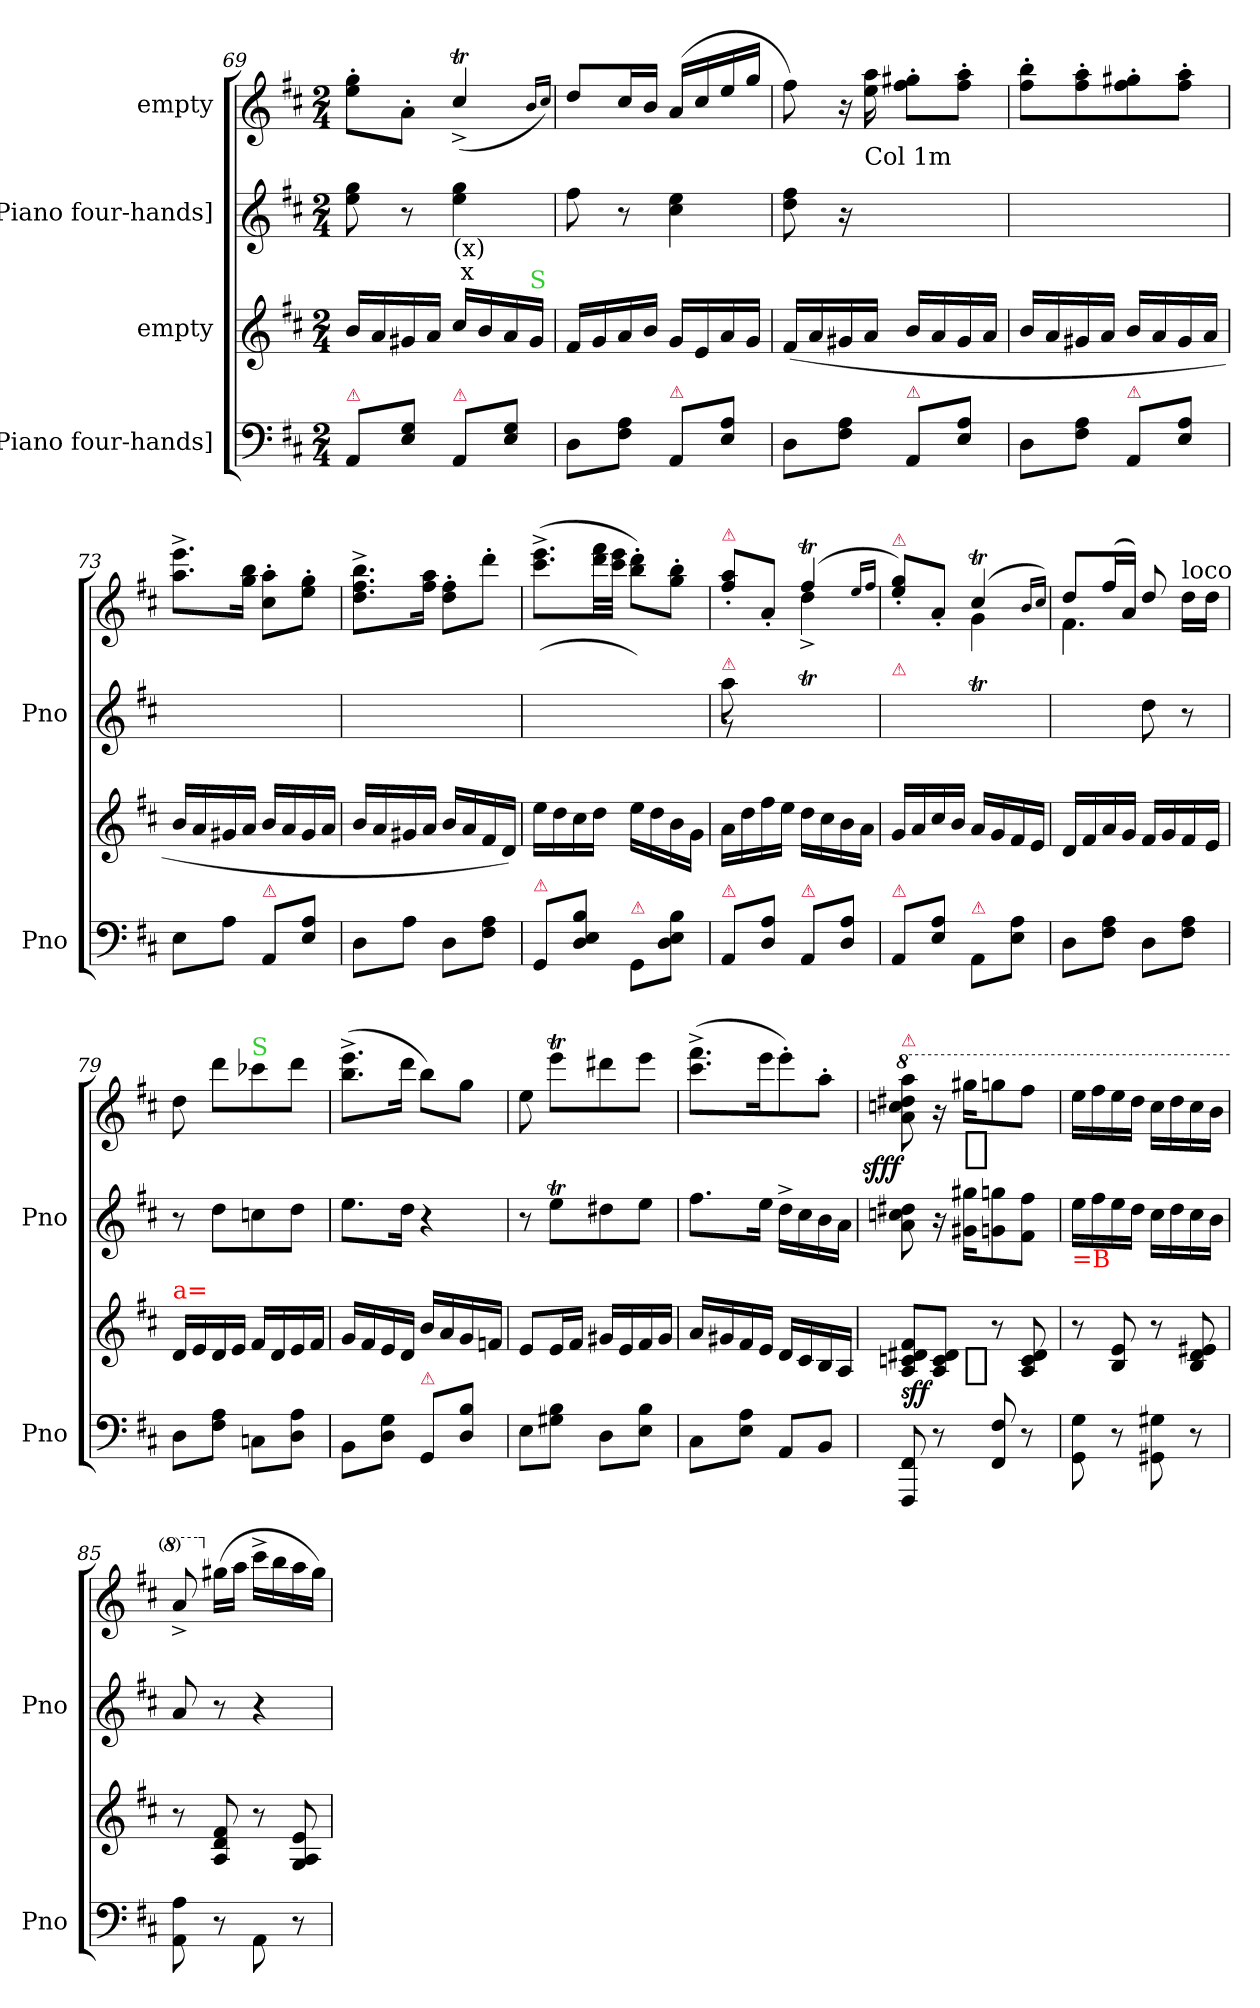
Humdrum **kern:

**kern	**kern	**dynam	**kern	**kern	**dynam
*part4	*part3	*part3	*part2	*part1	*part1
*staff4	*staff3	*staff3	*staff2	*staff1	*staff1
*I"[Piano four-hands]	*I"empty	*	*I"[Piano four-hands]	*I"empty	*
*I'Pno	*	*	*I'Pno	*	*
*clefF4	*clefG2	*	*clefG2	*clefG2	*
*k[f#c#]	*k[f#c#]	*	*k[f#c#]	*k[f#c#]	*
*M2/4	*M2/4	*	*M2/4	*M2/4	*
=69	=69	=69	=69	=69	=69
!LO:TX:a:color=crimson:t=⚠	!	!	!	!	!
8AA/L	16b/LL	.	8ee\ 8gg\	8ee'\ 8gg'\L	.
.	16a/	.	.	.	.
8E\ 8G\J	16g#X/	.	8r	8a'\J	.
.	16a/JJ	.	.	.	.
!	!LO:TX:a:t=(x)\n x	!	!	!	!
!LO:TX:a:color=crimson:t=⚠	!	!	!	!	!
8AA/L	16cc#/LL	.	4ee\ 4gg\	(<4cc#t^</	.
.	16b/	.	.	.	.
8E\ 8G\J	16a/	.	.	.	.
!	!LO:TX:a:color=limegreen:t=S	!	!	!	!
.	16g#/JJ	.	.	.	.
.	.	.	.	16qqb/LL	.
.	.	.	.	16qqcc#/JJ)	.
=70	=70	=70	=70	=70	=70
8D\L	16f#/LL	.	8ff#\	8ddTTT/L	.
.	16g/	.	.	.	.
8F#\ 8A\J	16a/	.	8r	16cc#/L	.
.	16b/JJ	.	.	16b/JJ	.
!LO:TX:a:color=crimson:t=⚠	!	!	!	!	!
8AA/L	16g/LL	.	4cc#\ 4ee\	(<16a/LL	.
.	16e/	.	.	16cc#/	.
8E\ 8A\J	16a/	.	.	16ee/	.
.	16g/JJ	.	.	16gg/JJ	.
=71	=71	=71	=71	=71	=71
8D\L	(<16f#/LL	.	8dd\ 8ff#\	8ff#\)	.
.	16a/	.	.	.	.
8F#\ 8A\J	16g#X/	.	16r	16r	.
!	!	!	!LO:TX:a:t=Col 1m	!	!
.	16a/JJ	.	16eeyy\ 16aayy\	16ee\ 16aa\	.
!LO:TX:a:color=crimson:t=⚠	!	!	!	!	!
8AA/L	16b/LL	.	8ff#yy'\ 8gg#Xyy'\L	8ff#'\ 8gg#X'\L	.
.	16a/	.	.	.	.
8E\ 8A\J	16g#/	.	8ff#yy'\ 8aayy'\J	8ff#'\ 8aa'\J	.
.	16a/JJ	.	.	.	.
=72	=72	=72	=72	=72	=72
8D\L	16b/LL	.	8ff#yy'\ 8bbyy'\L	8ff#'\ 8bb'\L	.
.	16a/	.	.	.	.
8F#\ 8A\J	16g#X/	.	8ff#yy'\ 8aayy'\	8ff#'\ 8aa'\	.
.	16a/JJ	.	.	.	.
!LO:TX:a:color=crimson:t=⚠	!	!	!	!	!
8AA/L	16b/LL	.	8ff#yy'\ 8gg#Xyy'\	8ff#'\ 8gg#X'\	.
.	16a/	.	.	.	.
8E\ 8A\J	16g#/	.	8ff#yy'\ 8aayy'\J	8ff#'\ 8aa'\J	.
.	16a/JJ	.	.	.	.
=73	=73	=73	=73	=73	=73
8E\L	16b/LL	.	8.aayy^>\ 8.eeeyy^>\L	8.aa^>\ 8.eee^>\L	.
.	16a/	.	.	.	.
8A\J	16g#X/	.	.	.	.
.	16a/JJ	.	16ggyy\ 16bbyy\Jk	16gg\ 16bb\Jk	.
!LO:TX:a:color=crimson:t=⚠	!	!	!	!	!
8AA/L	16b/LL	.	8cc#yy'\ 8aayy'\L	8cc#'\ 8aa'\L	.
.	16a/	.	.	.	.
8E\ 8A\J	16g#/	.	8eeyy'\ 8ggyy'\J	8ee'\ 8gg'\J	.
.	16a/JJ	.	.	.	.
=74	=74	=74	=74	=74	=74
8D\L	16b/LL	.	8.ddyy^>\ 8.ff#yy^>\ 8.bbyy^>\L	8.dd^>\ 8.ff#^>\ 8.bb^>\L	.
.	16a/	.	.	.	.
8A\J	16g#X/	.	.	.	.
.	16a/JJ	.	16ff#yy\ 16aayy\Jk	16ff#\ 16aa\Jk	.
8D\L	16b/LL	.	8ddyy'\ 8ff#yy'\L	8dd'\ 8ff#'\L	.
.	16a/	.	.	.	.
8F#\ 8A\J	16f#/	.	8ddd'\Jyy	8ddd'\J	.
.	16d/JJ)	.	.	.	.
=75	=75	=75	=75	=75	=75
!LO:TX:a:color=crimson:t=⚠	!	!	!	!	!
8GG/L	16ee\LL	.	(>8.ccc#yy^>\ 8.eeeyy^>\L	(8.ccc#^>\ 8.eee^>\L	.
.	16dd\	.	.	.	.
8D\ 8E\ 8B\J	16cc#\	.	.	.	.
.	16dd\JJ	.	32dddyy\ 32fff#yy\LL	32ddd\ 32fff#\LL	.
.	.	.	32ccc#yy\ 32eeeyy\JJJ	32ccc#\ 32eee\JJJ	.
!LO:TX:a:color=crimson:t=⚠	!	!	!	!	!
8GG\L	16ee\LL	.	8bbyy'\ 8dddyy'\L)	8bb'\ 8ddd'\L)	.
.	16dd\	.	.	.	.
8D\ 8E\ 8B\J	16b\	.	8ggyy'\ 8bbyy'\J	8gg'\ 8bb'\J	.
.	16g\JJ	.	.	.	.
=76	=76	=76	=76	=76	=76
*	*	*	*^	*^	*
!	!	!	!	!	!LO:TX:a:color=crimson:t=⚠	!	!
!	!	!	!LO:TX:a:color=crimson:t=⚠	!	!	!	!
!LO:TX:a:color=crimson:t=⚠	!	!	!	!	!	!	!
8AA/L	16a\LL	.	8aa\	8r	8ff#'>\ 8aa'>\L	8ryy	.
.	16dd\	.	.	.	.	.	.
8D\ 8A\J	16ff#\	.	8ryy	8ryy	8a'</J	8ryy	.
.	16ee\JJ	.	.	.	.	.	.
!LO:TX:a:color=crimson:t=⚠	!	!	!	!	!	!	!
8AA/L	16dd\LL	.	(>4ff#t/yy	4dd^\yy	(>4ff#t/	4dd^<\	.
.	16cc#\	.	.	.	.	.	.
8D\ 8A\J	16b\	.	.	.	.	.	.
.	16a\JJ	.	.	.	.	.	.
.	.	.	16qqee/LLyy	.	16qqee/LL	.	.
.	.	.	16qqff#/JJyy	.	16qqff#/JJ	.	.
=77	=77	=77	=77	=77	=77	=77	=77
!	!	!	!	!	!LO:TX:a:color=crimson:t=⚠	!	!
!	!	!	!LO:TX:a:color=crimson:t=⚠	!	!	!	!
!LO:TX:a:color=crimson:t=⚠	!	!	!	!	!	!	!
8AA/L	16g/LL	.	8eeyyTTT'\ 8ggyyTTT'\L)	8ryy	8eeTTT'>\ 8ggTTT'>\L)	8ryy	.
.	16a/	.	.	.	.	.	.
8E\ 8A\J	16cc#/	.	8a'\Jyy	8rgyy	8a'</J	8rgyy	.
.	16b/JJ	.	.	.	.	.	.
!LO:TX:a:color=crimson:t=⚠	!	!	!	!	!	!	!
8AA\L	16a/LL	.	(<4cc#t/yy	4g\yy	(<4cc#t/	4g\	.
.	16g/	.	.	.	.	.	.
8E\ 8A\J	16f#/	.	.	.	.	.	.
.	16e/JJ	.	.	.	.	.	.
.	.	.	16qqb/LLyy	.	16qqb/LL	.	.
.	.	.	16qqcc#/JJyy)	.	16qqcc#/JJ)	.	.
=78	=78	=78	=78	=78	=78	=78	=78
8D\L	16d/LL	.	8ddTTT/Lyy	4.f#\yy	8ddTTT/L	4.f#\	.
.	16f#/	.	.	.	.	.	.
8F#\ 8A\J	16a/	.	(<16ff#/Lyy	.	(<16ff#/L	.	.
.	16g/JJ	.	16a/JJyy)	.	16a/JJ)	.	.
8D\L	16f#/LL	.	8dd\	.	8dd/	.	.
.	16g/	.	.	.	.	.	.
!	!	!	!	!	!LO:TX:a:t=loco	!	!
8F#\ 8A\J	16f#/	.	8r	8ryy	16dd\LL	16ryy	.
.	16e/JJ	.	.	.	16ddJJ	16ryy	.
*	*	*	*v	*v	*	*	*
=79	=79	=79	=79	=79	=79	=79
!	!LO:TX:a:color=red:t=a=	!	!	!	!	!
*	*	*	*	*v	*v	*
8D\L	16d/LL	.	8r	8dd\	.
.	16e/	.	.	.	.
8F#\ 8A\J	16d/	.	8dd\L	8ddd\L	.
.	16e/JJ	.	.	.	.
!	!	!	!	!LO:TX:a:color=limegreen:t=S	!
8Cn\L	16f#/LL	.	8ccn\	8ccc-X\	.
.	16d/	.	.	.	.
8D\ 8A\J	16e/	.	8dd\J	8ddd\J	.
.	16f#/JJ	.	.	.	.
=80	=80	=80	=80	=80	=80
8BB\L	16g/LL	.	8.ee\L	(>8.bb^\ 8.eee^\L	.
.	16f#/	.	.	.	.
8D\ 8G\J	16e/	.	.	.	.
.	16d/JJ	.	16dd\Jk	16ddd\Jk	.
!LO:TX:a:color=crimson:t=⚠	!	!	!	!	!
8GG/L	16b/LL	.	4r	8bb\L)	.
.	16a/	.	.	.	.
8D\ 8B\J	16g/	.	.	8gg\J	.
.	16fn/JJ	.	.	.	.
=81	=81	=81	=81	=81	=81
8E\L	8e/L	.	8r	8ee\	.
8G#X\ 8B\J	16e/L	.	8eeT\L	8eeeT\L	.
.	16f#/JJ	.	.	.	.
8D\L	16g#X/LL	.	8dd#X\	8ddd#X\	.
.	16e/	.	.	.	.
8E\ 8B\J	16f#/	.	8ee\J	8eee\J	.
.	16g#/JJ	.	.	.	.
=82	=82	=82	=82	=82	=82
8C#\L	16a/LL	.	8.ff#\L	(>8.ccc#^>\ 8.fff#^>\L	.
.	16g#X/	.	.	.	.
8E\ 8A\J	16f#/	.	.	.	.
.	16e/JJ	.	16ee\Jk	16eee\K	.
8AA/L	16d/LL	.	16dd^>\LL	8eee'\)	.
.	16c#/	.	16cc#\	.	.
8BB/J	16B/	.	16b\	8aa'\J	.
.	16A/JJ	.	16a\JJ	.	.
=83	=83	=83	=83	=83	=83
*	*	*	*	*8va	*
!	!	!	!	!LO:TX:a:color=crimson:t=⚠	!
!	!	!	!	!	!LO:DY:rj
*	*^	*	*	*	*
8FFF#/ 8FF#/	8A/ 8cn/ 8d#X/ 8f#/L	8.ryy	sff	8a\ 8ccn\ 8dd#X\	8aa\ 8cccn\ 8ddd#X\ 8aaa\	sfff
8r	8A/ 8c/ 8d#/J	.	.	16r	16r	.
!	!	!	!	!	!LO:TX:b:t=[coda]	!
!	!	!LO:TX:b:t=[coda]	!	!	!	!
.	.	4ryy	.	16g#X\ 16gg#X\KL	16ggg#X\KL	.
8FF#/ 8F#/	8r	.	.	8gn\ 8ggn\	8gggn\	.
8r	8A/ 8c/ 8d#/	.	.	8f#\ 8ff#\J	8fff#\J	.
.	.	16ryy	.	.	.	.
=84	=84	=84	=84	=84	=84	=84
!	!	!	!	!LO:TX:b:color=red:t==B	!	!
*	*v	*v	*	*	*	*
8GG\ 8G\	8r	.	16ee\LL	16eee\LL	.
.	.	.	16ff#\	16fff#\	.
8r	8B/ 8e/	.	16ee\	16eee\	.
.	.	.	16dd\JJ	16ddd\JJ	.
8GG#X\ 8G#X\	8r	.	16cc#\LL	16ccc#\LL	.
.	.	.	16dd\	16ddd\	.
8r	8B/ 8d/ 8e#X/	.	16cc#\	16ccc#\	.
.	.	.	16b\JJ	16bb\JJ	.
=85	=85	=85	=85	=85	=85
8AA\ 8A\	8r	.	8a/	8aa^</	.
*	*	*	*	*X8va	*
8r	8A/ 8d/ 8f#/	.	8r	(>16gg#X\LL	.
.	.	.	.	16aa\JJ	.
8AA\	8r	.	4r	16ccc#^>\LL	.
.	.	.	.	16bb\	.
8r	8G/ 8A/ 8e/	.	.	16aa\	.
.	.	.	.	16gg#\JJ)	.
=	=	=	=	=	=
*-	*-	*-	*-	*-	*-
